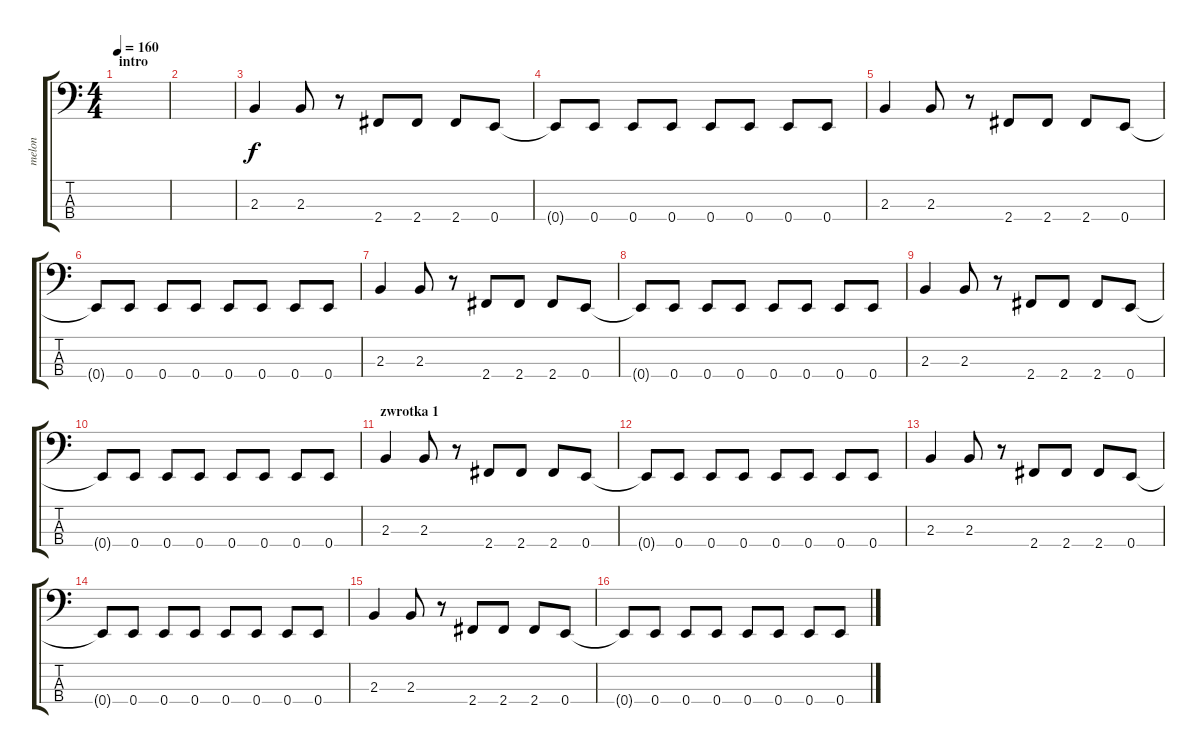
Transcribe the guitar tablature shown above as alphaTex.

\track ("melon" "melon") {instrument electricbasspick}
\staff {score tabs}
\tuning (G2 D2 A1 E1) {hide}
\ts (4 4)
\section ("" "intro")
\tempo 160
\clef f4
\ks c
|
|
2.3.4 2.3.8 r.8 2.4.8 2.4.8 2.4.8 0.4.8 |
0.4{t}.8 0.4.8 0.4.8 0.4.8 0.4.8 0.4.8 0.4.8 0.4.8 |
2.3.4 2.3.8 r.8 2.4.8 2.4.8 2.4.8 0.4.8 |
0.4{t}.8 0.4.8 0.4.8 0.4.8 0.4.8 0.4.8 0.4.8 0.4.8 |
2.3.4 2.3.8 r.8 2.4.8 2.4.8 2.4.8 0.4.8 |
0.4{t}.8 0.4.8 0.4.8 0.4.8 0.4.8 0.4.8 0.4.8 0.4.8 |
2.3.4 2.3.8 r.8 2.4.8 2.4.8 2.4.8 0.4.8 |
0.4{t}.8 0.4.8 0.4.8 0.4.8 0.4.8 0.4.8 0.4.8 0.4.8 |
\section ("" "zwrotka 1")
2.3.4 2.3.8 r.8 2.4.8 2.4.8 2.4.8 0.4.8 |
0.4{t}.8 0.4.8 0.4.8 0.4.8 0.4.8 0.4.8 0.4.8 0.4.8 |
2.3.4 2.3.8 r.8 2.4.8 2.4.8 2.4.8 0.4.8 |
0.4{t}.8 0.4.8 0.4.8 0.4.8 0.4.8 0.4.8 0.4.8 0.4.8 |
2.3.4 2.3.8 r.8 2.4.8 2.4.8 2.4.8 0.4.8 |
0.4{t}.8 0.4.8 0.4.8 0.4.8 0.4.8 0.4.8 0.4.8 0.4.8
